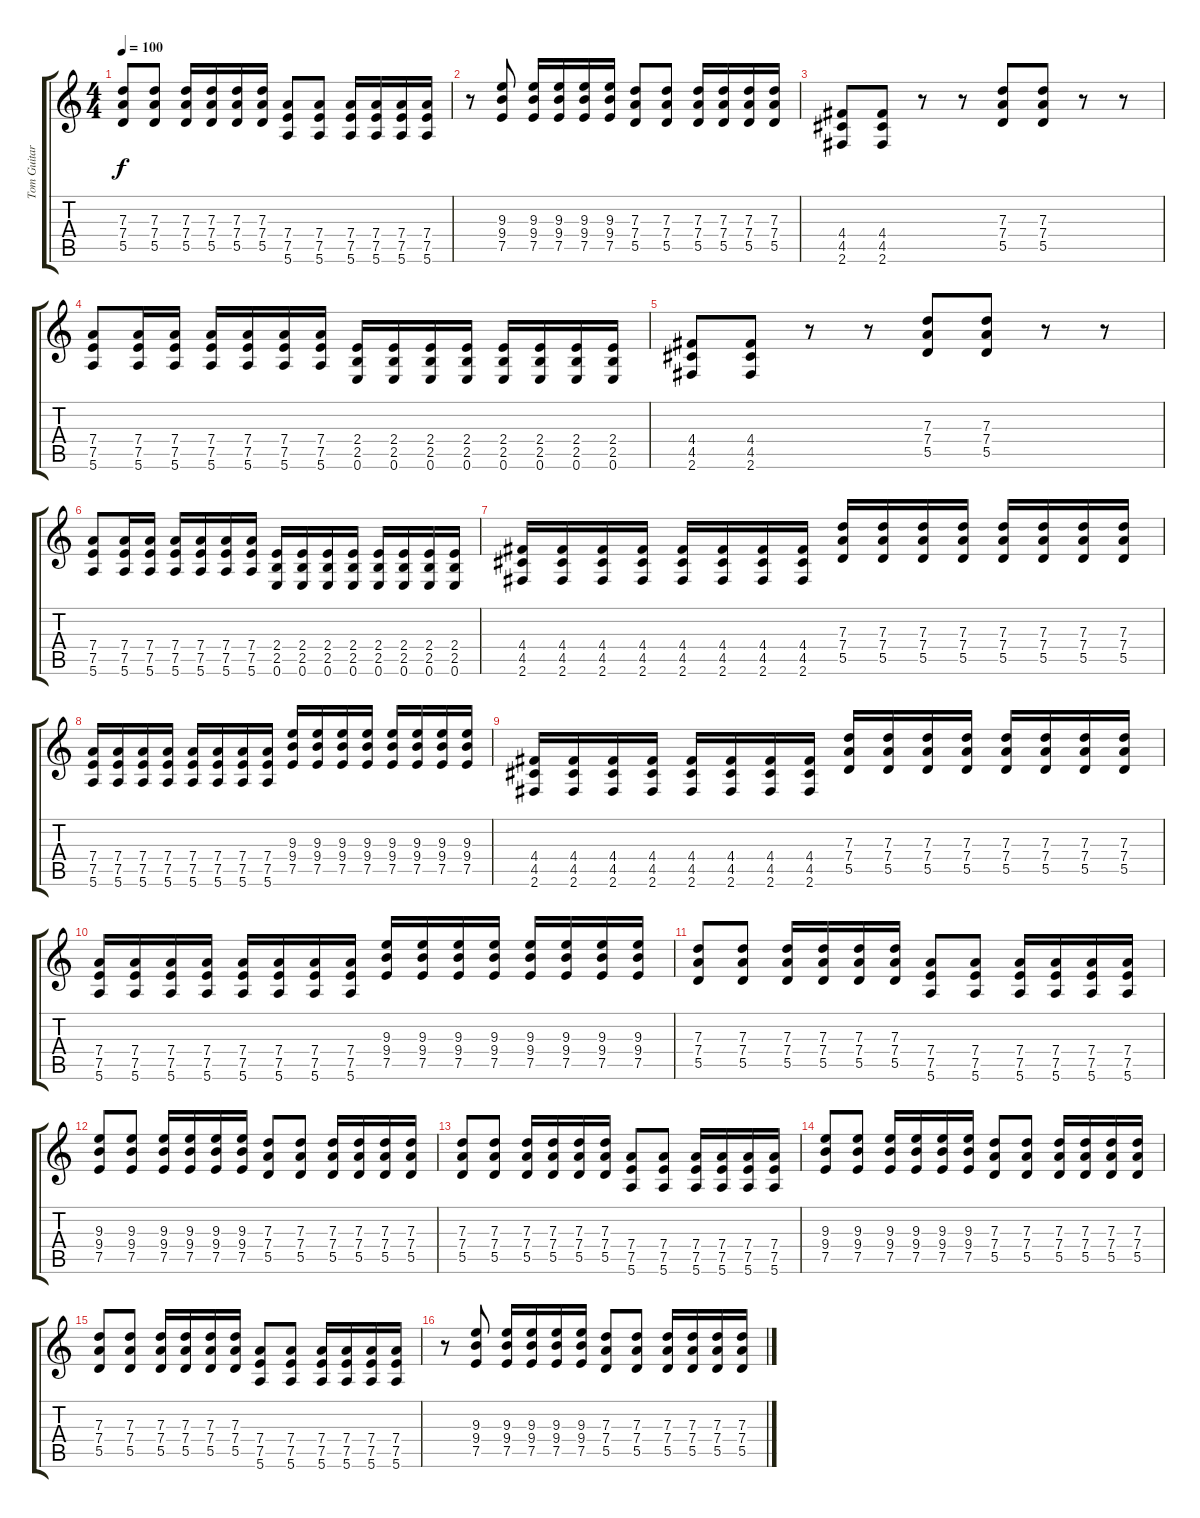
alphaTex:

\track ("Tom Guitar 1" "Tom Guitar") {instrument distortionguitar}
\staff {score tabs}
\tuning (E4 B3 G3 D3 A2 E2) {hide}
\ts (4 4)
\tempo 100
\clef g2
\ks c
(7.3 7.4 5.5).8{dy f} (7.3 7.4 5.5).8 (7.3 7.4 5.5).16 (7.3 7.4 5.5).16 (7.3 7.4 5.5).16 (7.3 7.4 5.5).16 (7.4 7.5 5.6).8 (7.4 7.5 5.6).8 (7.4 7.5 5.6).16 (7.4 7.5 5.6).16 (7.4 7.5 5.6).16 (7.4 7.5 5.6).16 |
r.8 (9.3 9.4 7.5).8 (9.3 9.4 7.5).16 (9.3 9.4 7.5).16 (9.3 9.4 7.5).16 (9.3 9.4 7.5).16 (7.3 7.4 5.5).8 (7.3 7.4 5.5).8 (7.3 7.4 5.5).16 (7.3 7.4 5.5).16 (7.3 7.4 5.5).16 (7.3 7.4 5.5).16 |
(4.4 4.5 2.6).8 (4.4 4.5 2.6).8 r.8 r.8 (7.3 7.4 5.5).8 (7.3 7.4 5.5).8 r.8 r.8 |
(7.4 7.5 5.6).8 (7.4 7.5 5.6).16 (7.4 7.5 5.6).16 (7.4 7.5 5.6).16 (7.4 7.5 5.6).16 (7.4 7.5 5.6).16 (7.4 7.5 5.6).16 (2.4 2.5 0.6).16 (2.4 2.5 0.6).16 (2.4 2.5 0.6).16 (2.4 2.5 0.6).16 (2.4 2.5 0.6).16 (2.4 2.5 0.6).16 (2.4 2.5 0.6).16 (2.4 2.5 0.6).16 |
(4.4 4.5 2.6).8 (4.4 4.5 2.6).8 r.8 r.8 (7.3 7.4 5.5).8 (7.3 7.4 5.5).8 r.8 r.8 |
(7.4 7.5 5.6).8 (7.4 7.5 5.6).16 (7.4 7.5 5.6).16 (7.4 7.5 5.6).16 (7.4 7.5 5.6).16 (7.4 7.5 5.6).16 (7.4 7.5 5.6).16 (2.4 2.5 0.6).16 (2.4 2.5 0.6).16 (2.4 2.5 0.6).16 (2.4 2.5 0.6).16 (2.4 2.5 0.6).16 (2.4 2.5 0.6).16 (2.4 2.5 0.6).16 (2.4 2.5 0.6).16 |
(4.4 4.5 2.6).16 (4.4 4.5 2.6).16 (4.4 4.5 2.6).16 (4.4 4.5 2.6).16 (4.4 4.5 2.6).16 (4.4 4.5 2.6).16 (4.4 4.5 2.6).16 (4.4 4.5 2.6).16 (7.3 7.4 5.5).16 (7.3 7.4 5.5).16 (7.3 7.4 5.5).16 (7.3 7.4 5.5).16 (7.3 7.4 5.5).16 (7.3 7.4 5.5).16 (7.3 7.4 5.5).16 (7.3 7.4 5.5).16 |
(7.4 7.5 5.6).16 (7.4 7.5 5.6).16 (7.4 7.5 5.6).16 (7.4 7.5 5.6).16 (7.4 7.5 5.6).16 (7.4 7.5 5.6).16 (7.4 7.5 5.6).16 (7.4 7.5 5.6).16 (9.3 9.4 7.5).16 (9.3 9.4 7.5).16 (9.3 9.4 7.5).16 (9.3 9.4 7.5).16 (9.3 9.4 7.5).16 (9.3 9.4 7.5).16 (9.3 9.4 7.5).16 (9.3 9.4 7.5).16 |
(4.4 4.5 2.6).16 (4.4 4.5 2.6).16 (4.4 4.5 2.6).16 (4.4 4.5 2.6).16 (4.4 4.5 2.6).16 (4.4 4.5 2.6).16 (4.4 4.5 2.6).16 (4.4 4.5 2.6).16 (7.3 7.4 5.5).16 (7.3 7.4 5.5).16 (7.3 7.4 5.5).16 (7.3 7.4 5.5).16 (7.3 7.4 5.5).16 (7.3 7.4 5.5).16 (7.3 7.4 5.5).16 (7.3 7.4 5.5).16 |
(7.4 7.5 5.6).16 (7.4 7.5 5.6).16 (7.4 7.5 5.6).16 (7.4 7.5 5.6).16 (7.4 7.5 5.6).16 (7.4 7.5 5.6).16 (7.4 7.5 5.6).16 (7.4 7.5 5.6).16 (9.3 9.4 7.5).16 (9.3 9.4 7.5).16 (9.3 9.4 7.5).16 (9.3 9.4 7.5).16 (9.3 9.4 7.5).16 (9.3 9.4 7.5).16 (9.3 9.4 7.5).16 (9.3 9.4 7.5).16 |
(7.3 7.4 5.5).8 (7.3 7.4 5.5).8 (7.3 7.4 5.5).16 (7.3 7.4 5.5).16 (7.3 7.4 5.5).16 (7.3 7.4 5.5).16 (7.4 7.5 5.6).8 (7.4 7.5 5.6).8 (7.4 7.5 5.6).16 (7.4 7.5 5.6).16 (7.4 7.5 5.6).16 (7.4 7.5 5.6).16 |
(9.3 9.4 7.5).8 (9.3 9.4 7.5).8 (9.3 9.4 7.5).16 (9.3 9.4 7.5).16 (9.3 9.4 7.5).16 (9.3 9.4 7.5).16 (7.3 7.4 5.5).8 (7.3 7.4 5.5).8 (7.3 7.4 5.5).16 (7.3 7.4 5.5).16 (7.3 7.4 5.5).16 (7.3 7.4 5.5).16 |
(7.3 7.4 5.5).8 (7.3 7.4 5.5).8 (7.3 7.4 5.5).16 (7.3 7.4 5.5).16 (7.3 7.4 5.5).16 (7.3 7.4 5.5).16 (7.4 7.5 5.6).8 (7.4 7.5 5.6).8 (7.4 7.5 5.6).16 (7.4 7.5 5.6).16 (7.4 7.5 5.6).16 (7.4 7.5 5.6).16 |
(9.3 9.4 7.5).8 (9.3 9.4 7.5).8 (9.3 9.4 7.5).16 (9.3 9.4 7.5).16 (9.3 9.4 7.5).16 (9.3 9.4 7.5).16 (7.3 7.4 5.5).8 (7.3 7.4 5.5).8 (7.3 7.4 5.5).16 (7.3 7.4 5.5).16 (7.3 7.4 5.5).16 (7.3 7.4 5.5).16 |
(7.3 7.4 5.5).8 (7.3 7.4 5.5).8 (7.3 7.4 5.5).16 (7.3 7.4 5.5).16 (7.3 7.4 5.5).16 (7.3 7.4 5.5).16 (7.4 7.5 5.6).8 (7.4 7.5 5.6).8 (7.4 7.5 5.6).16 (7.4 7.5 5.6).16 (7.4 7.5 5.6).16 (7.4 7.5 5.6).16 |
r.8 (9.3 9.4 7.5).8 (9.3 9.4 7.5).16 (9.3 9.4 7.5).16 (9.3 9.4 7.5).16 (9.3 9.4 7.5).16 (7.3 7.4 5.5).8 (7.3 7.4 5.5).8 (7.3 7.4 5.5).16 (7.3 7.4 5.5).16 (7.3 7.4 5.5).16 (7.3 7.4 5.5).16
